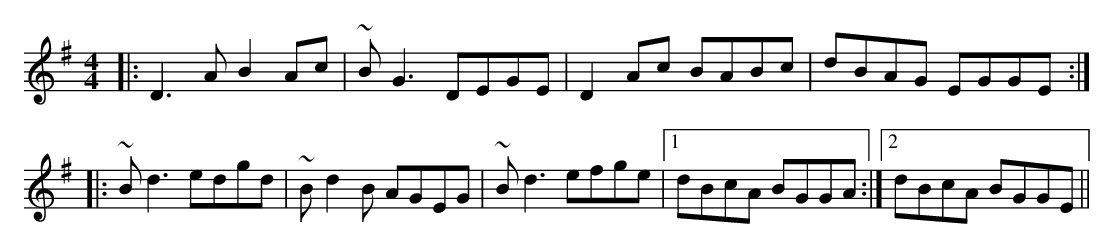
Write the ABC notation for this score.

X:1
M:4/4
K:G
|:D3A B2 Ac|~BG3 DEGE|D2Ac BABc|dBAG EGGE:|
|:~Bd3 edgd|~Bd2B AGEG|~Bd3 efge|1 dBcA BGGA:|2 dBcA BGGE||
